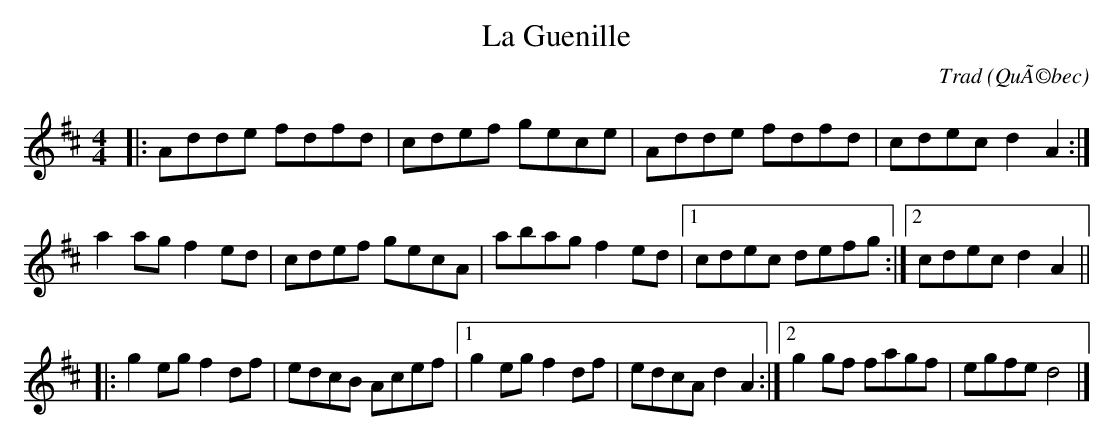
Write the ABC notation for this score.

X:1
T:La Guenille
C:Trad
O:QuÃ©bec
M:4/4
L:1/8
K:Dmaj
|: Adde fdfd | cdef gece | Adde fdfd | cdec d2A2 :|
a2ag f2ed | cdef gecA | abag f2ed |1 cdec defg :|2 cdec d2A2 ||
|:g2eg f2df | edcB Acef |1 g2eg f2df | edcA d2A2 :|2 g2gf fagf | egfe d4 |]
